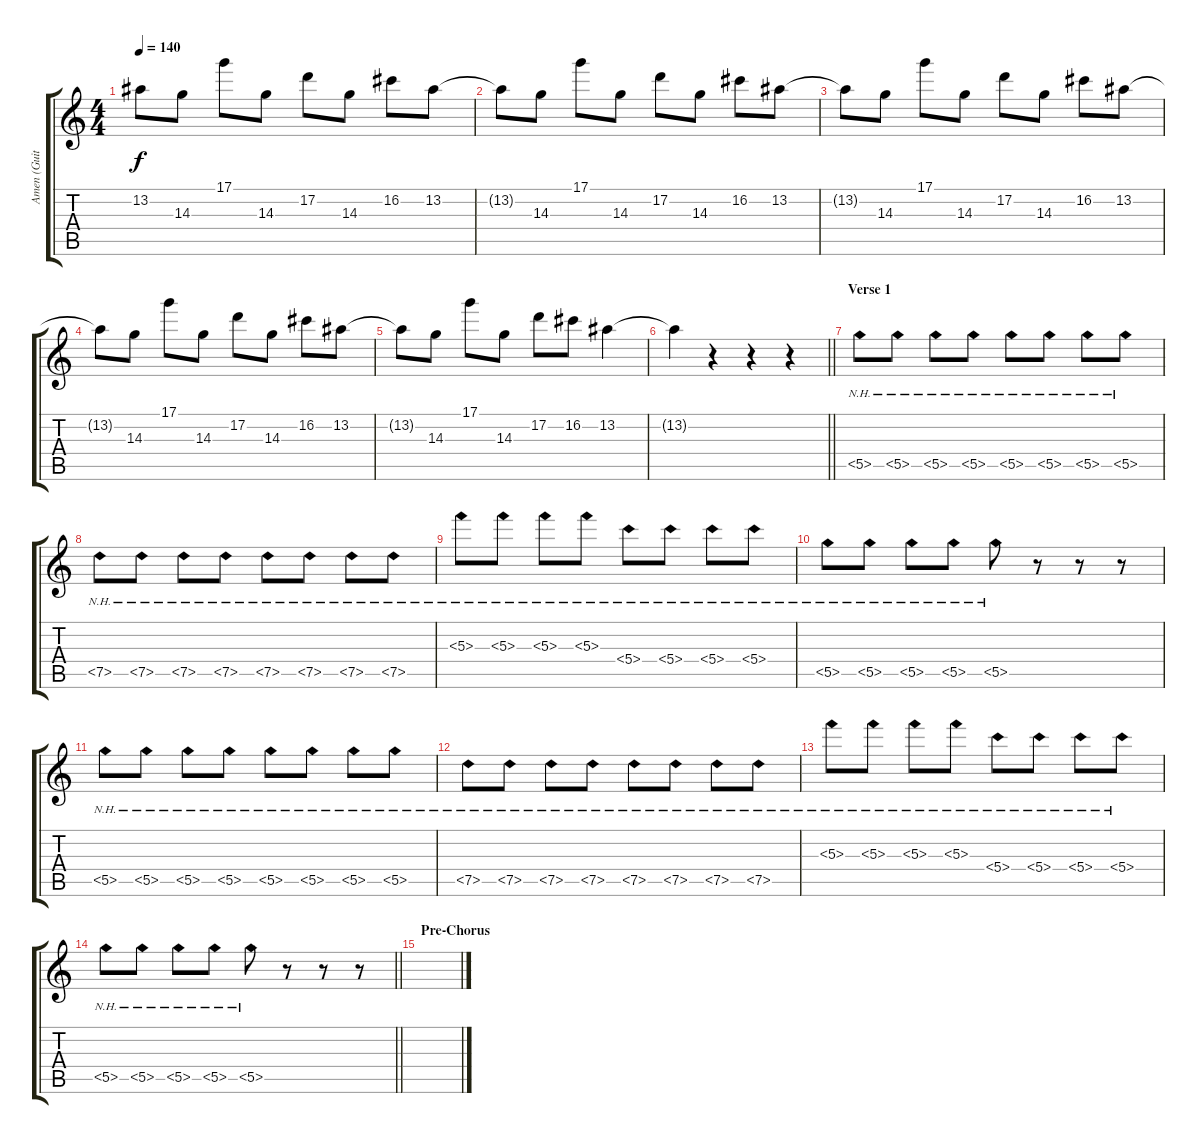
\track ("Amen (Guitar Studio 1)" "Amen (Guit") {instrument distortionguitar}
\staff {score tabs}
\tuning (D4 A3 F3 C3 G2 D2) {hide}
\ts (4 4)
\tempo 140
\clef g2
\ks c
13.2{t}.8{dy f} 14.3.8 17.1.8 14.3.8 17.2.8 14.3.8 16.2.8 13.2.8 |
13.2{t}.8 14.3.8 17.1.8 14.3.8 17.2.8 14.3.8 16.2.8 13.2.8 |
13.2{t}.8 14.3.8 17.1.8 14.3.8 17.2.8 14.3.8 16.2.8 13.2.8 |
13.2{t}.8 14.3.8 17.1.8 14.3.8 17.2.8 14.3.8 16.2.8 13.2.8 |
13.2{t}.8 14.3.8 17.1.8 14.3.8 17.2.8 16.2.8 13.2.4 |
\barLineRight lightlight
13.2{t}.4 r.4 r.4 r.4 |
\section ("" "Verse 1")
5.5{nh}.8 5.5{nh}.8 5.5{nh}.8 5.5{nh}.8 5.5{nh}.8 5.5{nh}.8 5.5{nh}.8 5.5{nh}.8 |
7.5{nh}.8 7.5{nh}.8 7.5{nh}.8 7.5{nh}.8 7.5{nh}.8 7.5{nh}.8 7.5{nh}.8 7.5{nh}.8 |
5.3{nh}.8 5.3{nh}.8 5.3{nh}.8 5.3{nh}.8 5.4{nh}.8 5.4{nh}.8 5.4{nh}.8 5.4{nh}.8 |
5.5{nh}.8 5.5{nh}.8 5.5{nh}.8 5.5{nh}.8 5.5{nh}.8 r.8 r.8 r.8 |
5.5{nh}.8 5.5{nh}.8 5.5{nh}.8 5.5{nh}.8 5.5{nh}.8 5.5{nh}.8 5.5{nh}.8 5.5{nh}.8 |
7.5{nh}.8 7.5{nh}.8 7.5{nh}.8 7.5{nh}.8 7.5{nh}.8 7.5{nh}.8 7.5{nh}.8 7.5{nh}.8 |
5.3{nh}.8 5.3{nh}.8 5.3{nh}.8 5.3{nh}.8 5.4{nh}.8 5.4{nh}.8 5.4{nh}.8 5.4{nh}.8 |
\barLineRight lightlight
5.5{nh}.8 5.5{nh}.8 5.5{nh}.8 5.5{nh}.8 5.5{nh}.8 r.8 r.8 r.8 |
\section ("" "Pre-Chorus")
